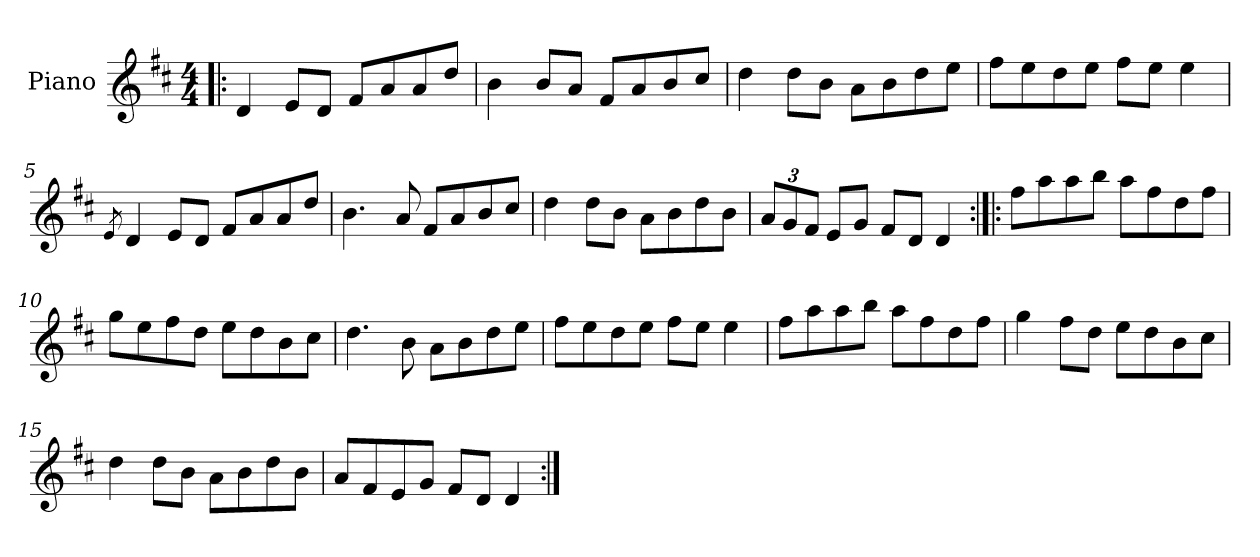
**kern
*part1
*staff1
*I"Piano
*I'Pno
*clefG2
*k[f#c#]
*D:
*M4/4
=1!|:
4d/
8e/L
8d/J
8f#/L
8a/
8a/
8dd/J
=2
4b\
8b/L
8a/J
8f#/L
8a/
8b/
8cc#/J
=3
4dd\
8dd\L
8b\J
8a\L
8b\
8dd\
8ee\J
=4
8ff#\L
8ee\
8dd\
8ee\J
8ff#\L
8ee\J
4ee\
!!LO:LB:g=z
=5
8qe/
4d/
8e/L
8d/J
8f#/L
8a/
8a/
8dd/J
=6
4.b\
8a/
8f#/L
8a/
8b/
8cc#/J
=7
4dd\
8dd\L
8b\J
8a\L
8b\
8dd\
8b\J
=8
12a/L
12g/
12f#/J
8e/L
8g/J
8f#/L
8d/J
4d/
!!LO:LB:g=z
=9:|!|:
8ff#\L
8aa\
8aa\
8bb\J
8aa\L
8ff#\
8dd\
8ff#\J
=10
8gg\L
8ee\
8ff#\
8dd\J
8ee\L
8dd\
8b\
8cc#\J
=11
4.dd\
8b\
8a\L
8b\
8dd\
8ee\J
=12
8ff#\L
8ee\
8dd\
8ee\J
8ff#\L
8ee\J
4ee\
!!LO:LB:g=z
=13
8ff#\L
8aa\
8aa\
8bb\J
8aa\L
8ff#\
8dd\
8ff#\J
=14
4gg\
8ff#\L
8dd\J
8ee\L
8dd\
8b\
8cc#\J
=15
4dd\
8dd\L
8b\J
8a\L
8b\
8dd\
8b\J
=16
8a/L
8f#/
8e/
8g/J
8f#/L
8d/J
4d/
=:|!
*-
